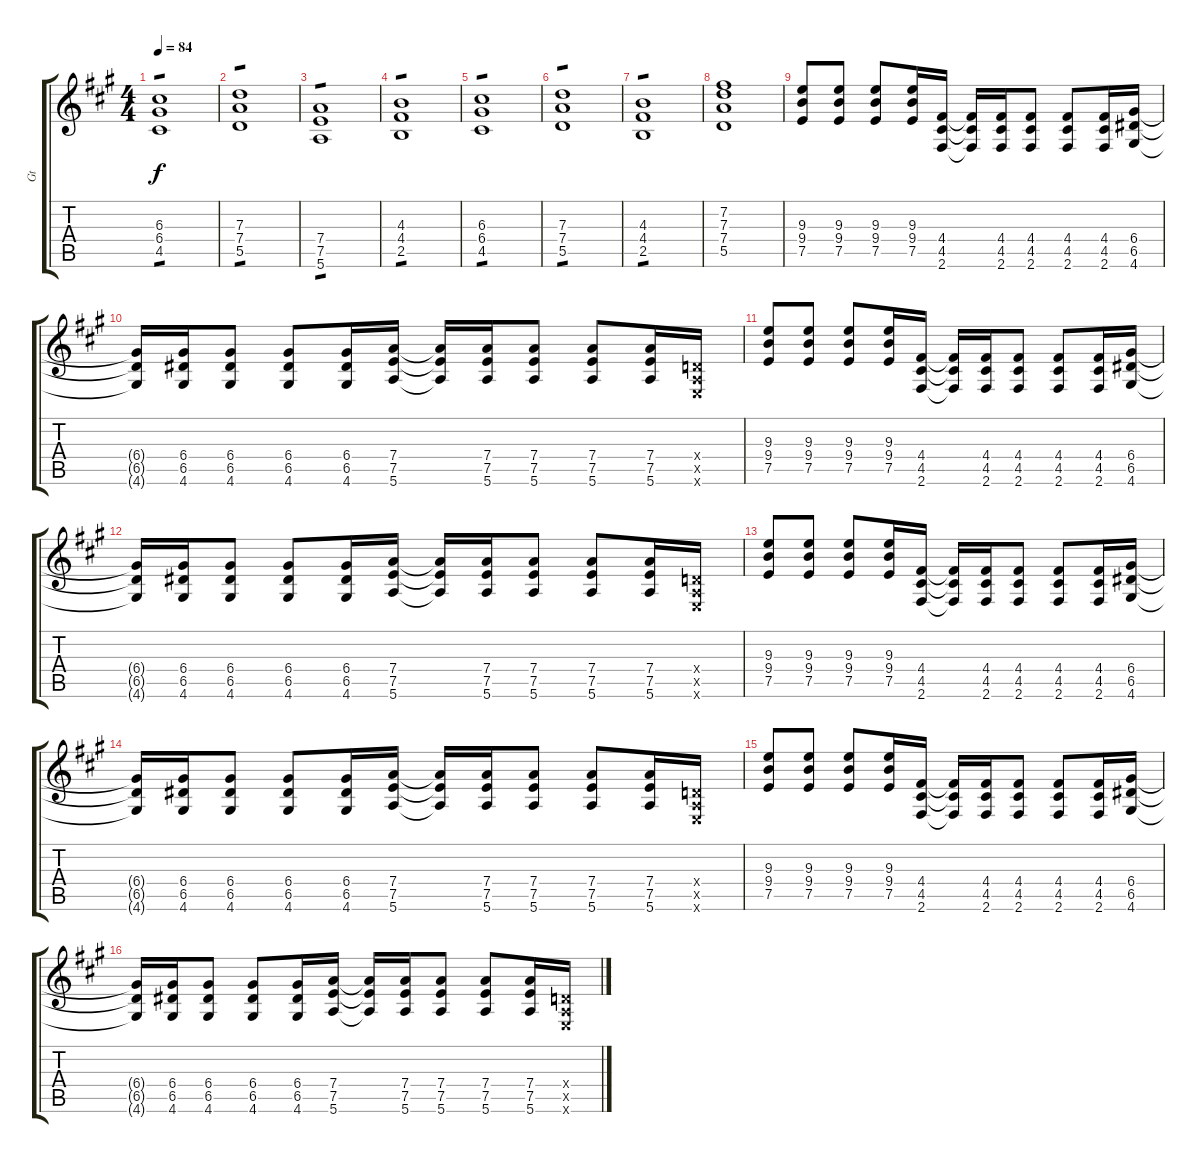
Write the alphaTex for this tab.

\track ("Gt" "Gt") {instrument electricguitarclean}
\staff {score tabs}
\tuning (E4 B3 G3 D3 A2 E2) {hide}
\ts (4 4)
\tempo 84
\clef g2
\ks a
(6.3 6.4 4.5).1{tp 1 dy f} |
(7.3 7.4 5.5).1{tp 1} |
(7.4 7.5 5.6).1{tp 1} |
(4.3 4.4 2.5).1{tp 1} |
(6.3 6.4 4.5).1{tp 1} |
(7.3 7.4 5.5).1{tp 1} |
(4.3 4.4 2.5).1{tp 1} |
(7.2 7.3 7.4 5.5).1{volume 4} |
(9.3 9.4 7.5).8{volume 12} (9.3 9.4 7.5).8 (9.3 9.4 7.5).8 (9.3 9.4 7.5).16 (4.4 4.5 2.6).16 (4.4{t} 4.5{t} 2.6{t}).16 (4.4 4.5 2.6).16 (4.4 4.5 2.6).8 (4.4 4.5 2.6).8 (4.4 4.5 2.6).16 (6.4 6.5 4.6).16 |
(6.4{t} 6.5{t} 4.6{t}).16 (6.4 6.5 4.6).16 (6.4 6.5 4.6).8 (6.4 6.5 4.6).8 (6.4 6.5 4.6).16 (7.4 7.5 5.6).16 (7.4{t} 7.5{t} 5.6{t}).16 (7.4 7.5 5.6).16 (7.4 7.5 5.6).8 (7.4 7.5 5.6).8 (7.4 7.5 5.6).16 (0.4{x} 0.5{x} 0.6{x}).16 |
(9.3 9.4 7.5).8 (9.3 9.4 7.5).8 (9.3 9.4 7.5).8 (9.3 9.4 7.5).16 (4.4 4.5 2.6).16 (4.4{t} 4.5{t} 2.6{t}).16 (4.4 4.5 2.6).16 (4.4 4.5 2.6).8 (4.4 4.5 2.6).8 (4.4 4.5 2.6).16 (6.4 6.5 4.6).16 |
(6.4{t} 6.5{t} 4.6{t}).16 (6.4 6.5 4.6).16 (6.4 6.5 4.6).8 (6.4 6.5 4.6).8 (6.4 6.5 4.6).16 (7.4 7.5 5.6).16 (7.4{t} 7.5{t} 5.6{t}).16 (7.4 7.5 5.6).16 (7.4 7.5 5.6).8 (7.4 7.5 5.6).8 (7.4 7.5 5.6).16 (0.4{x} 0.5{x} 0.6{x}).16 |
(9.3 9.4 7.5).8 (9.3 9.4 7.5).8 (9.3 9.4 7.5).8 (9.3 9.4 7.5).16 (4.4 4.5 2.6).16 (4.4{t} 4.5{t} 2.6{t}).16 (4.4 4.5 2.6).16 (4.4 4.5 2.6).8 (4.4 4.5 2.6).8 (4.4 4.5 2.6).16 (6.4 6.5 4.6).16 |
(6.4{t} 6.5{t} 4.6{t}).16 (6.4 6.5 4.6).16 (6.4 6.5 4.6).8 (6.4 6.5 4.6).8 (6.4 6.5 4.6).16 (7.4 7.5 5.6).16 (7.4{t} 7.5{t} 5.6{t}).16 (7.4 7.5 5.6).16 (7.4 7.5 5.6).8 (7.4 7.5 5.6).8 (7.4 7.5 5.6).16 (0.4{x} 0.5{x} 0.6{x}).16 |
(9.3 9.4 7.5).8 (9.3 9.4 7.5).8 (9.3 9.4 7.5).8 (9.3 9.4 7.5).16 (4.4 4.5 2.6).16 (4.4{t} 4.5{t} 2.6{t}).16 (4.4 4.5 2.6).16 (4.4 4.5 2.6).8 (4.4 4.5 2.6).8 (4.4 4.5 2.6).16 (6.4 6.5 4.6).16 |
(6.4{t} 6.5{t} 4.6{t}).16 (6.4 6.5 4.6).16 (6.4 6.5 4.6).8 (6.4 6.5 4.6).8 (6.4 6.5 4.6).16 (7.4 7.5 5.6).16 (7.4{t} 7.5{t} 5.6{t}).16 (7.4 7.5 5.6).16 (7.4 7.5 5.6).8 (7.4 7.5 5.6).8 (7.4 7.5 5.6).16 (0.4{x} 0.5{x} 0.6{x}).16
